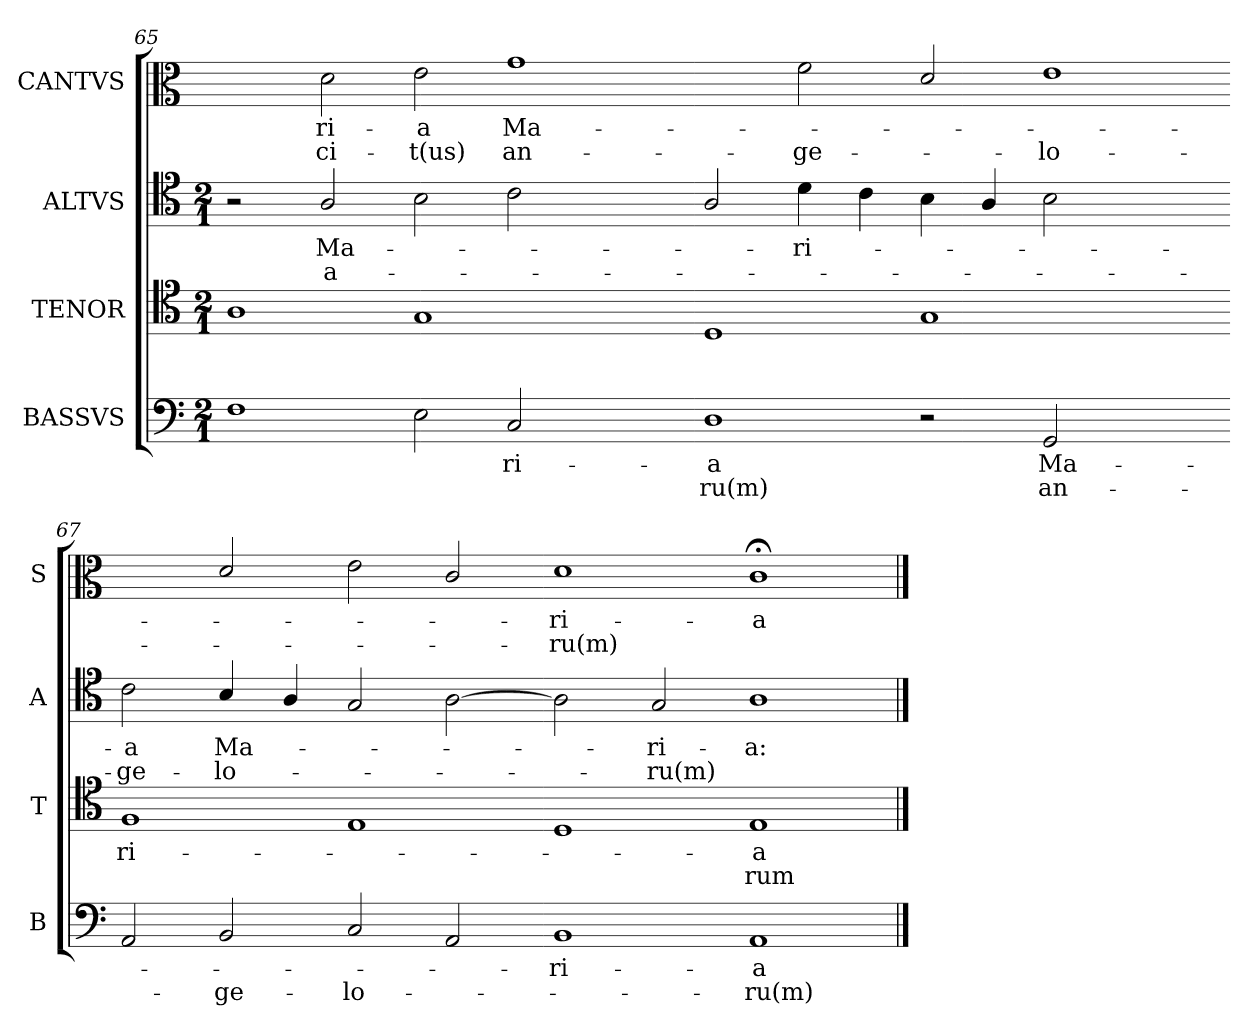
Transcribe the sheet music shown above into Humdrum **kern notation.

**kern	**text	**text	**kern	**text	**text	**kern	**text	**text	**kern	**text	**text
*part4	*part4	*part4	*part3	*part3	*part3	*part2	*part2	*part2	*part1	*part1	*part1
*staff4	*staff4	*staff4	*staff3	*staff3	*staff3	*staff2	*staff2	*staff2	*staff1	*staff1	*staff1
*I"BASSVS	*	*	*I"TENOR	*	*	*I"ALTVS	*	*	*I"CANTVS	*	*
*I'B	*	*	*I'T	*	*	*I'A	*	*	*I'S	*	*
*clefF4	*	*	*clefC4	*	*	*clefC4	*	*	*clefC3	*	*
*k[]	*	*	*k[]	*	*	*k[]	*	*	*k[]	*	*
*A:aeo	*	*	*A:aeo	*	*	*A:aeo	*	*	*A:aeo	*	*
*M2/1	*	*	*M2/1	*	*	*M2/1	*	*	*	*	*
=65	=65	=65	=65	=65	=65	=65	=65	=65	=65	=65	=65
1F	.	.	1A	.	.	2r	.	.	2ryy	.	.
!	!	!	!	!	!	!	!LO:LY:i	!	!	!	!
.	.	.	.	.	.	2A/	Ma-	a-	2d\	-ri-	-ci-
2E\	.	.	1G	.	.	2B\	.	.	2e\	-a	-t(us)
2C/	-ri-	.	.	.	.	2c\	.	.	1g\	Ma-	an-
2ryy	.	.	2ryy	.	.	2ryy	.	.	.	.	.
=66-	=66-	=66-	=66-	=66-	=66-	=66-	=66-	=66-	=66-	=66-	=66-
1D	-a	-ru(m)	1D	.	.	2A/	.	.	2ryy	.	.
!	!	!	!	!	!	!	!LO:LY:i	!	!	!	!
.	.	.	.	.	.	4d\	-ri-	.	2f\	.	-ge-
.	.	.	.	.	.	4c\	.	.	.	.	.
2r	.	.	1G	.	.	4B\	.	.	2d/	.	.
.	.	.	.	.	.	4A/	.	.	.	.	.
!	!LO:LY:i	!	!	!	!	!	!	!	!	!	!
2GG/	Ma-	an-	.	.	.	2B\	.	.	1e\	.	-lo-
2ryy	.	.	2ryy	.	.	2ryy	.	.	.	.	.
=67-	=67-	=67-	=67-	=67-	=67-	=67-	=67-	=67-	=67-	=67-	=67-
!	!	!	!	!	!	!	!LO:LY:i	!	!	!	!
2AA/	.	.	1F	-ri-	.	2c\	-a	-ge-	2ryy	.	.
2BB/	.	-ge-	.	.	.	4B/	Ma-	-lo-	2d/	.	.
.	.	.	.	.	.	4A/	.	.	.	.	.
2C/	.	-lo-	1E	.	.	2G/	.	.	2e\	.	.
2AA/	.	.	.	.	.	[2A\	.	.	2c/	.	.
=68-	=68-	=68-	=68-	=68-	=68-	=68-	=68-	=68-	=68-	=68-	=68-
!	!LO:LY:i	!	!	!	!	!	!	!	!	!	!
1BB	-ri-	.	1D	.	.	2A\]	.	.	1d	-ri-	-ru(m)
.	.	.	.	.	.	2G/	-ri-	-ru(m)	.	.	.
!	!LO:LY:i	!	!	!	!	!	!	!	!	!	!
1AA	-a	-ru(m)	1E	-a	-rum	1A	-a:	.	1c;<	-a	.
==	==	==	==	==	==	==	==	==	==	==	==
*-	*-	*-	*-	*-	*-	*-	*-	*-	*-	*-	*-
